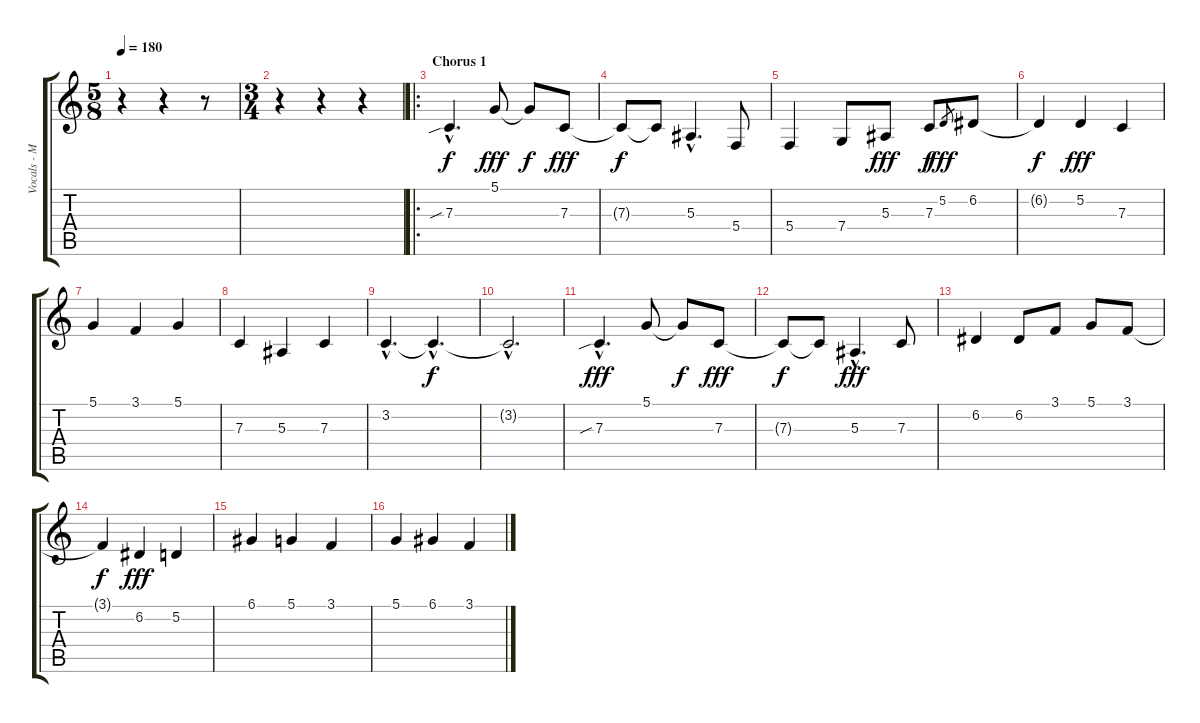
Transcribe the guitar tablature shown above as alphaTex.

\track ("Vocals - Mario" "Vocals - M") {instrument lead2sawtooth}
\staff {score tabs}
\tuning (D4 A3 F3 C3 G2 C2) {hide}
\ts (5 8)
\tempo 180
\clef g2
\ks c
r.4{dy f} r.4 r.8 |
\ts (3 4)
r.4 r.4 r.4 |
\ro
\section ("" "Chorus 1")
7.3{sib hac}.4{d} 5.1.8{dy fff} 5.1{t}.8{dy f} 7.3.8{dy fff} |
7.3{t}.8{dy f} 7.3{t}.8 5.3{hac}.4{d} 5.4.8 |
5.4.4 7.4.8 5.3.8{dy fff} 7.3.8{dy f} 5.2.8{gr dy fff} 6.2.8 |
6.2{t}.4{dy f} 5.2.4{dy fff} 7.3.4 |
5.1.4 3.1.4 5.1.4 |
7.3.4 5.3.4 7.3.4 |
3.2{hac}.4{d} 3.2{hac t}.4{d dy f} |
3.2{hac t}.2{d} |
7.3{sib hac}.4{d dy fff} 5.1.8 5.1{t}.8{dy f} 7.3.8{dy fff} |
7.3{t}.8{dy f} 7.3{t}.8 5.3{hac}.4{d dy fff} 7.3.8 |
6.2.4 6.2.8 3.1.8 5.1.8 3.1.8 |
3.1{t}.4{dy f} 6.2.4{dy fff} 5.2.4 |
6.1.4 5.1.4 3.1.4 |
5.1.4 6.1.4 3.1{ss}.4
